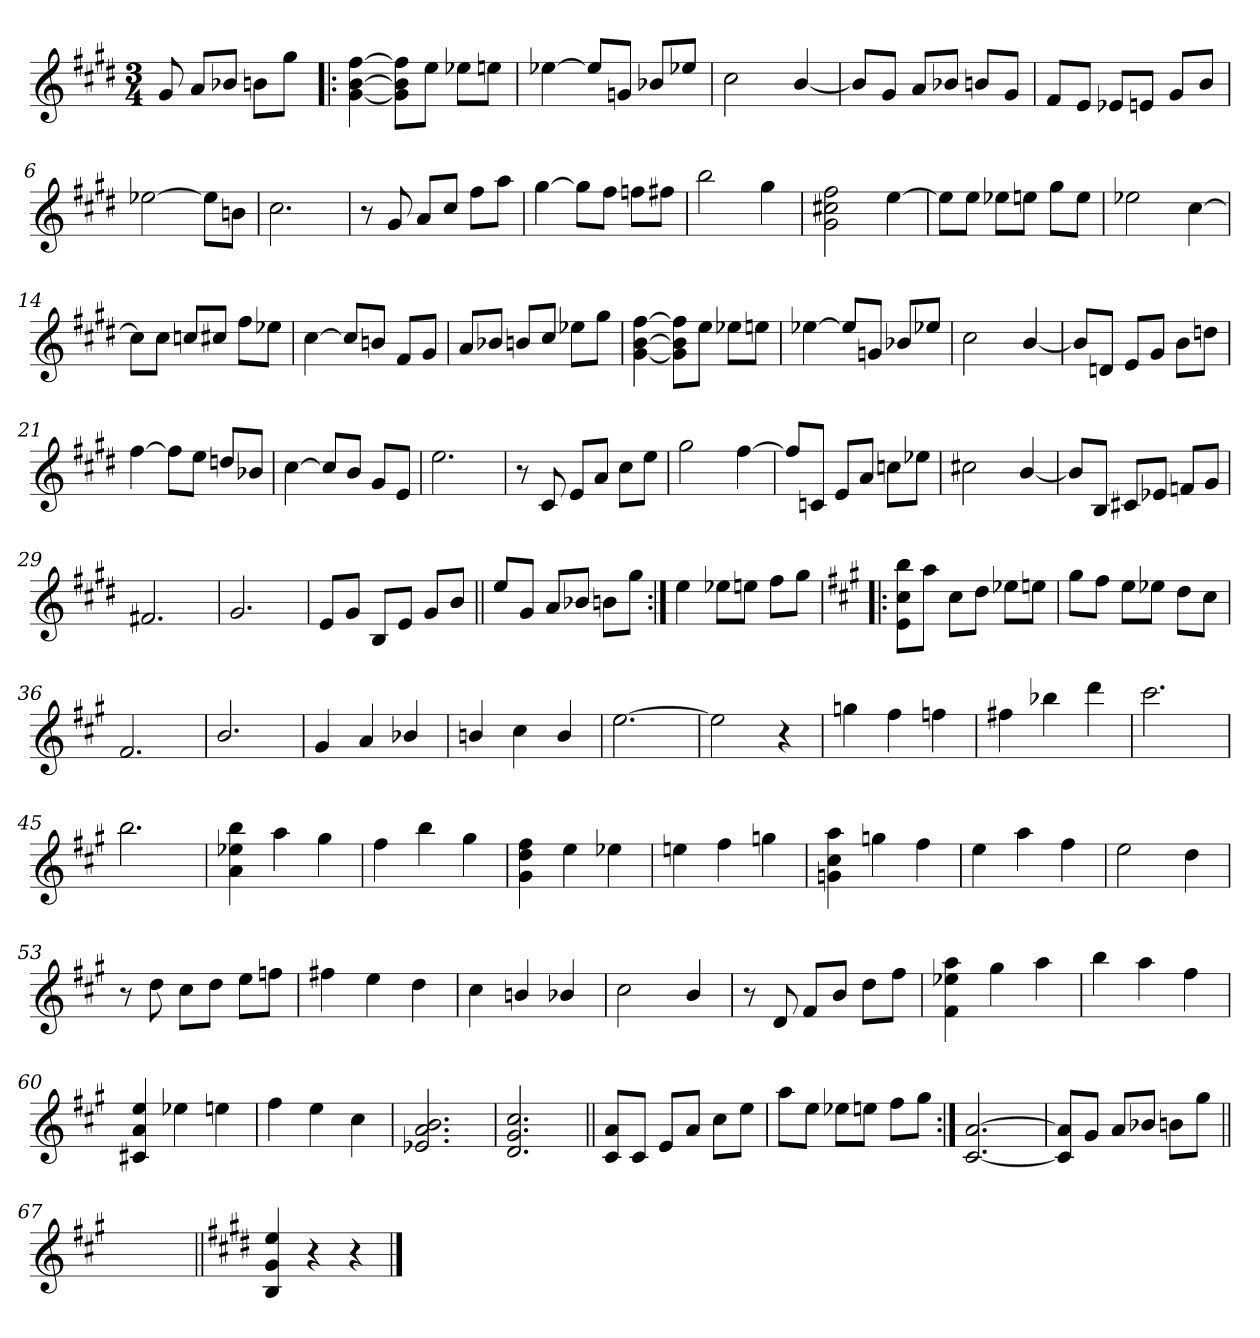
**kern
*part1
*staff1
*clefG2
*k[f#c#g#d#]
*E:
*M3/4
=
8g#/
8a/L
8b-X/J
8bn\L
8gg#\J
=1!|:
[4g#\ [4b\ [4ff#\
8g#\] 8b\] 8ff#\]L
8ee\J
8ee-X\L
8een\J
=2
[4ee-X\
8ee-/L]
8gn/J
8b-X/L
8ee-X/J
=3
2cc#\
[4b/
!!LO:LB:g=z
=4
8b/L]
8g#/J
8a/L
8b-X/J
8bn/L
8g#/J
=5
8f#/L
8e/J
8e-X/L
8en/J
8g#/L
8b/J
=6
[2ee-X\
8ee-\L]
8bn\J
=7
2.cc#\
=8
8r
8g#/
8a/L
8cc#/J
8ff#\L
8aa\J
!!LO:LB:g=z
=9
[4gg#\
8gg#\L]
8ff#\J
8ffn\L
8ff#X\J
=10
2bb\
4gg#\
=11
2g#\ 2cc#X\ 2ff#\
[4ee\
=12
8ee\L]
8ee\J
8ee-X\L
8een\J
8gg#\L
8ee\J
=13
2ee-X\
[4cc#\
!!LO:LB:g=z
=14
8cc#\L]
8cc#\J
8ccn/L
8cc#X/J
8ff#\L
8ee-X\J
=15
[4cc#\
8cc#/L]
8bn/J
8f#/L
8g#/J
=16
8a/L
8b-X/J
8bn/L
8cc#/J
8ee-X\L
8gg#\J
=17
[4g#\ [4b\ [4ff#\
8g#\] 8b\] 8ff#\]L
8ee\J
8ee-X\L
8een\J
!!LO:LB:g=z
=18
[4ee-X\
8ee-/L]
8gn/J
8b-X/L
8ee-X/J
=19
2cc#\
[4b/
=20
8b/L]
8dn/J
8e/L
8g#/J
8b\L
8ddn\J
=21
[4ff#\
8ff#\L]
8ee\J
8ddn/L
8b-X/J
=22
[4cc#\
8cc#/L]
8b/J
8g#/L
8e/J
!!LO:LB:g=z
=23
2.ee\
=24
8r
8c#/
8e/L
8a/J
8cc#\L
8ee\J
=25
2gg#\
[4ff#\
=26
8ff#/L]
8cn/J
8e/L
8a/J
8ccn\L
8ee-X\J
=27
2cc#X\
[4b/
!!LO:LB:g=z
=28
8b/L]
8B/J
8c#X/L
8e-X/J
8fn/L
8g#/J
=29
2.f#X/
=30
2.g#/
=31
8e/L
8g#/J
8B/L
8e/J
8g#/L
8b/J
=32||
8ee/L
8g#/J
8a/L
8b-X/J
8bn\L
8gg#\J
!!LO:LB:g=z
=33:|!
4ee\
8ee-X\L
8een\J
8ff#\L
8gg#\J
=34!|:
*k[f#c#g#]
*A:
8e\ 8cc#\ 8bb\L
8aa\J
8cc#\L
8dd\J
8ee-X\L
8een\J
=35
8gg#\L
8ff#\J
8ee\L
8ee-X\J
8dd\L
8cc#\J
=36
2.f#/
!!LO:LB:g=z
=37
2.b/
=38
4g#/
4a/
4b-X/
=39
4bn/
4cc#\
4b/
=40
[2.ee\
=41
2ee\]
4r
=42
4ggn\
4ff#\
4ffn\
!!LO:LB:g=z
=43
4ff#X\
4bb-X\
4ddd\
=44
2.ccc#\
=45
2.bb\
=46
4a\ 4ee-X\ 4bb\
4aa\
4gg#\
=47
4ff#\
4bb\
4gg#\
=48
4g#\ 4dd\ 4ff#\
4ee\
4ee-X\
!!LO:PB:g=z
=49
4een\
4ff#\
4ggn\
=50
4gn\ 4cc#\ 4aa\
4ggn\
4ff#\
=51
4ee\
4aa\
4ff#\
=52
2ee\
4dd\
=53
8r
8dd\
8cc#\L
8dd\J
8ee\L
8ffn\J
=54
4ff#X\
4ee\
4dd\
!!LO:LB:g=z
=55
4cc#\
4bn/
4b-X/
=56
2cc#\
4b/
=57
8r
8d/
8f#/L
8b/J
8dd\L
8ff#\J
=58
4f#\ 4ee-X\ 4aa\
4gg#\
4aa\
=59
4bb\
4aa\
4ff#\
=60
4c#X/ 4a/ 4ee/
4ee-X\
4een\
!!LO:LB:g=z
=61
4ff#\
4ee\
4cc#\
=62
2.e-X/ 2.a/ 2.b/
=63
2.d/ 2.g#/ 2.cc#/
=64||
8c#/ 8a/L
8c#/J
8e/L
8a/J
8cc#\L
8ee\J
=65
8aa\L
8ee\J
8ee-X\L
8een\J
8ff#\L
8gg#\J
!!LO:LB:g=z
=66:|!
[2.c#/ [2.a/
=67
8c#/] 8a/]L
8g#/J
8a/L
8b-X/J
8bn\L
8gg#\J
=67X671||
2.ryy
=68||
*k[f#c#g#d#]
*E:
4B/ 4g#/ 4ee/
4r
4r
==
*-
